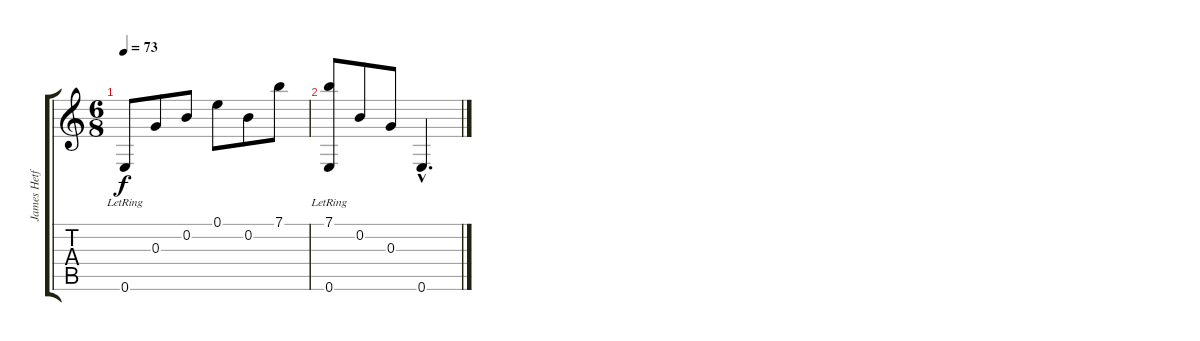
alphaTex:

\track ("James Hetfield (clean)" "James Hetf") {instrument electricguitarclean}
\staff {score tabs}
\tuning (E4 B3 G3 D3 A2 E2) {hide}
\ts (6 8)
\tempo 73
\clef g2
\ks c
0.6{lr}.8{dy f} 0.3.8 0.2.8 0.1.8 0.2.8 7.1.8 |
(7.1 0.6{lr}).8 0.2.8 0.3.8 0.6{hac}.4{d}
